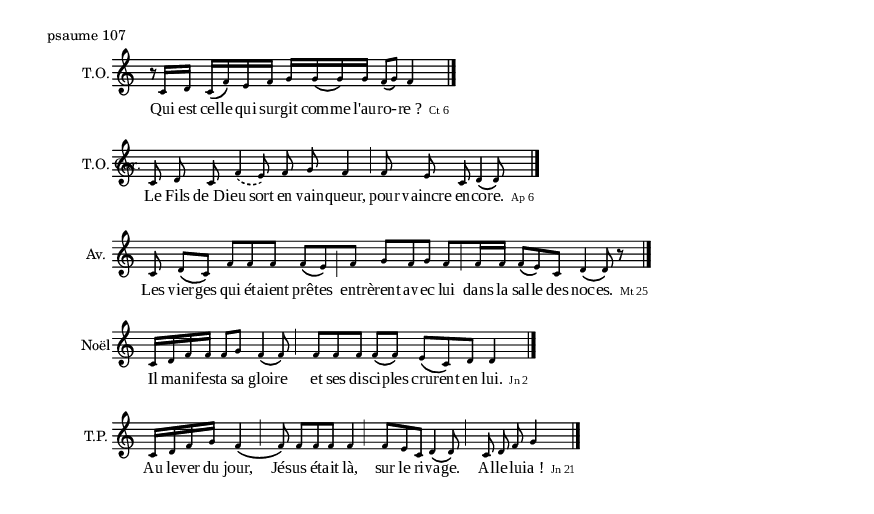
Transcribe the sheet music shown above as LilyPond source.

\version "2.10.0"
 \include "definitions.ly"
 \markup {psaume  107}





\relative d' { 
	\new Staff {
		\cadenzaOn
		\set Staff.instrumentName = \markup{ \center-align { T.O. } }
		r8  c16[ d]
		c16[\( f\) e f]
		g16[ g\( g\) g]
		f8[\( g\)]
		f4		
		\endBar
	}

	\addlyrics {
		Qui est cel -- le qui sur -- git com -- me l'au -- ro -- - -- "re ?"
		\markup { \citation #"Ct 6" } 
	}
}

\relative d' { 
	\new Staff {
		\cadenzaOn
		\set Staff.instrumentName = \markup{ \center-align { T.O. Car. } }
		\times 2/3 { c8 d c }
		\slurDashed
		f4(
		\times 2/3 { e8) f g }
		f4
		\cesure
		\times 2/3 { f8 e c }
		\times 2/3 { d4\( d8\) }
		\endBar
	}

	\addlyrics {
		Le Fils "de Di" -- eu sort en vain -- queur, pour vaincre en -- co -- re.
		\markup { \citation #"Ap 6" } 
	}
}

\relative d' { 
	\new Staff {
		\cadenzaOn
		\set Staff.instrumentName = \markup{ \center-align { Av. } }
		c8 d8[\( c\)]
		\times 2/3 { f8[ f f] }
		\times 2/3 { f8[\( e\) \cesuretresbasse \pespace f] }
		\times 2/3 { g8[ f g] }
		f8[ \cesurebasse \pespace f16 f]
		\times 2/3 { f8[\( e\) c] }
		d4\( d8\) r8
		\endBar
	}

	\addlyrics {
		Les vier -- ges qui ét -- aient prê -- tes entr -- èrent av -- ec lui dans la sal -- le des noc -- es.
		\markup { \citation #"Mt 25" } 
	}
}

\relative d' { 
	\new Staff {
		\cadenzaOn
		\set Staff.instrumentName = \markup{ \center-align { Noël } }
		c16[ d f f] f8[ g]
		\times 2/3 { f4\( f8\) } \cesure \pespace
		\times 2/3 { f8[ f f] }
		f8[\( f\)]
		\times 2/3 { e8[\( c\) d] } d4 
		
		\endBar
	}

	\addlyrics {
		Il ma -- ni -- fest -- a sa gloi -- re et ses dis -- ci -- ples cru -- rent en lui. 
		\markup { \citation #"Jn 2" } 
	}
}

\relative d' { 
	\new Staff {
		\cadenzaOn
		\set Staff.instrumentName = \markup{ \center-align { T.P. } }
		c16[ d f g]
		\times 2/3 { f4\(\pespace \cesure \pespace f8\) }
		\times 2/3 { f8[ f f] } f4\cesure \pespace
		\times 2/3 { f8[ e c] }
		\times 2/3 { d4\( d8\) } \cesure \pespace
		\times 2/3 { c8 d f }
		g4
		\endBar
	}

	\addlyrics {
		Au le -- ver du jour, Jés -- us ét -- ait là, sur le ri -- va -- ge. Al -- le -- lu -- "ia !" 
		\markup { \citation #"Jn 21" } 
	}
}

